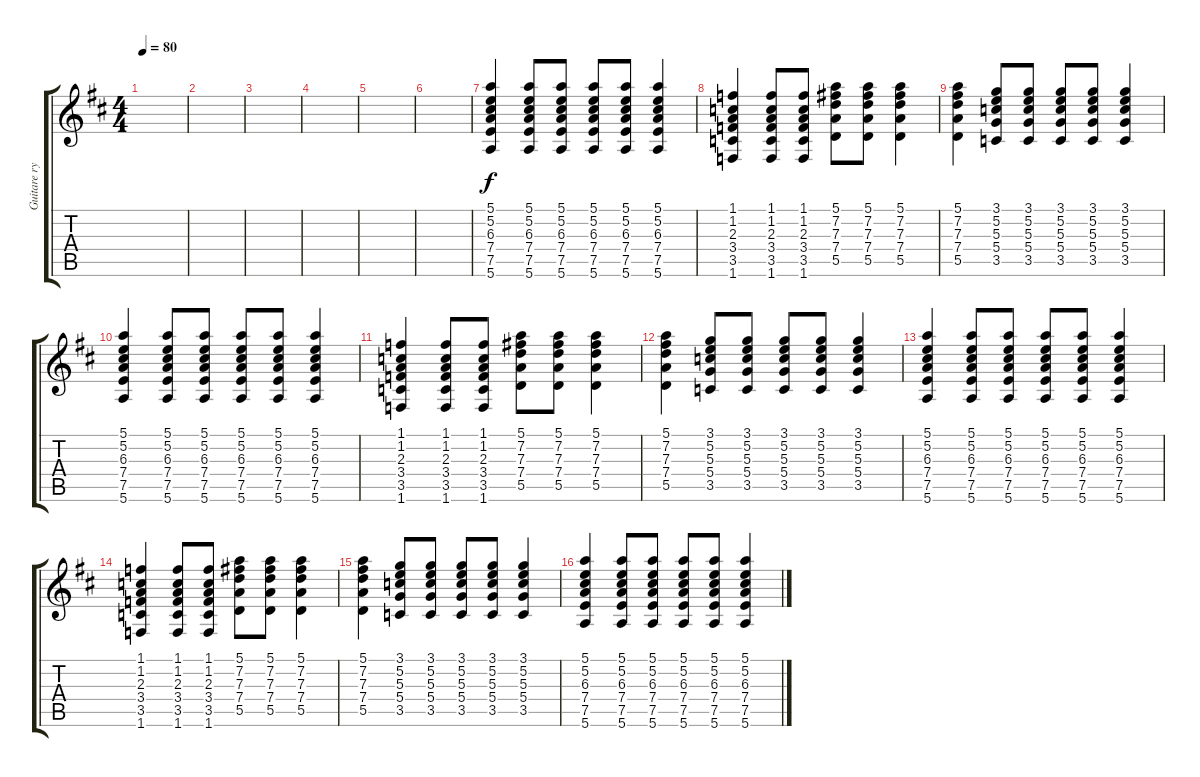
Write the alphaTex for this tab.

\track ("Guitare rythmique" "Guitare ry") {instrument electricguitarjazz}
\staff {score tabs}
\tuning (E4 B3 G3 D3 A2 E2) {hide}
\ts (4 4)
\tempo 80
\clef g2
\ks d
|
|
|
|
|
|
(5.1 5.2 6.3 7.4 7.5 5.6).4 (5.1 5.2 6.3 7.4 7.5 5.6).8 (5.1 5.2 6.3 7.4 7.5 5.6).8 (5.1 5.2 6.3 7.4 7.5 5.6).8 (5.1 5.2 6.3 7.4 7.5 5.6).8 (5.1 5.2 6.3 7.4 7.5 5.6).4 |
(1.1 1.2 2.3 3.4 3.5 1.6).4 (1.1 1.2 2.3 3.4 3.5 1.6).8 (1.1 1.2 2.3 3.4 3.5 1.6).8 (5.1 7.2 7.3 7.4 5.5).8 (5.1 7.2 7.3 7.4 5.5).8 (5.1 7.2 7.3 7.4 5.5).4 |
(5.1 7.2 7.3 7.4 5.5).4 (3.1 5.2 5.3 5.4 3.5).8 (3.1 5.2 5.3 5.4 3.5).8 (3.1 5.2 5.3 5.4 3.5).8 (3.1 5.2 5.3 5.4 3.5).8 (3.1 5.2 5.3 5.4 3.5).4 |
(5.1 5.2 6.3 7.4 7.5 5.6).4 (5.1 5.2 6.3 7.4 7.5 5.6).8 (5.1 5.2 6.3 7.4 7.5 5.6).8 (5.1 5.2 6.3 7.4 7.5 5.6).8 (5.1 5.2 6.3 7.4 7.5 5.6).8 (5.1 5.2 6.3 7.4 7.5 5.6).4 |
(1.1 1.2 2.3 3.4 3.5 1.6).4 (1.1 1.2 2.3 3.4 3.5 1.6).8 (1.1 1.2 2.3 3.4 3.5 1.6).8 (5.1 7.2 7.3 7.4 5.5).8 (5.1 7.2 7.3 7.4 5.5).8 (5.1 7.2 7.3 7.4 5.5).4 |
(5.1 7.2 7.3 7.4 5.5).4 (3.1 5.2 5.3 5.4 3.5).8 (3.1 5.2 5.3 5.4 3.5).8 (3.1 5.2 5.3 5.4 3.5).8 (3.1 5.2 5.3 5.4 3.5).8 (3.1 5.2 5.3 5.4 3.5).4 |
(5.1 5.2 6.3 7.4 7.5 5.6).4 (5.1 5.2 6.3 7.4 7.5 5.6).8 (5.1 5.2 6.3 7.4 7.5 5.6).8 (5.1 5.2 6.3 7.4 7.5 5.6).8 (5.1 5.2 6.3 7.4 7.5 5.6).8 (5.1 5.2 6.3 7.4 7.5 5.6).4 |
(1.1 1.2 2.3 3.4 3.5 1.6).4 (1.1 1.2 2.3 3.4 3.5 1.6).8 (1.1 1.2 2.3 3.4 3.5 1.6).8 (5.1 7.2 7.3 7.4 5.5).8 (5.1 7.2 7.3 7.4 5.5).8 (5.1 7.2 7.3 7.4 5.5).4 |
(5.1 7.2 7.3 7.4 5.5).4 (3.1 5.2 5.3 5.4 3.5).8 (3.1 5.2 5.3 5.4 3.5).8 (3.1 5.2 5.3 5.4 3.5).8 (3.1 5.2 5.3 5.4 3.5).8 (3.1 5.2 5.3 5.4 3.5).4 |
(5.1 5.2 6.3 7.4 7.5 5.6).4 (5.1 5.2 6.3 7.4 7.5 5.6).8 (5.1 5.2 6.3 7.4 7.5 5.6).8 (5.1 5.2 6.3 7.4 7.5 5.6).8 (5.1 5.2 6.3 7.4 7.5 5.6).8 (5.1 5.2 6.3 7.4 7.5 5.6).4
